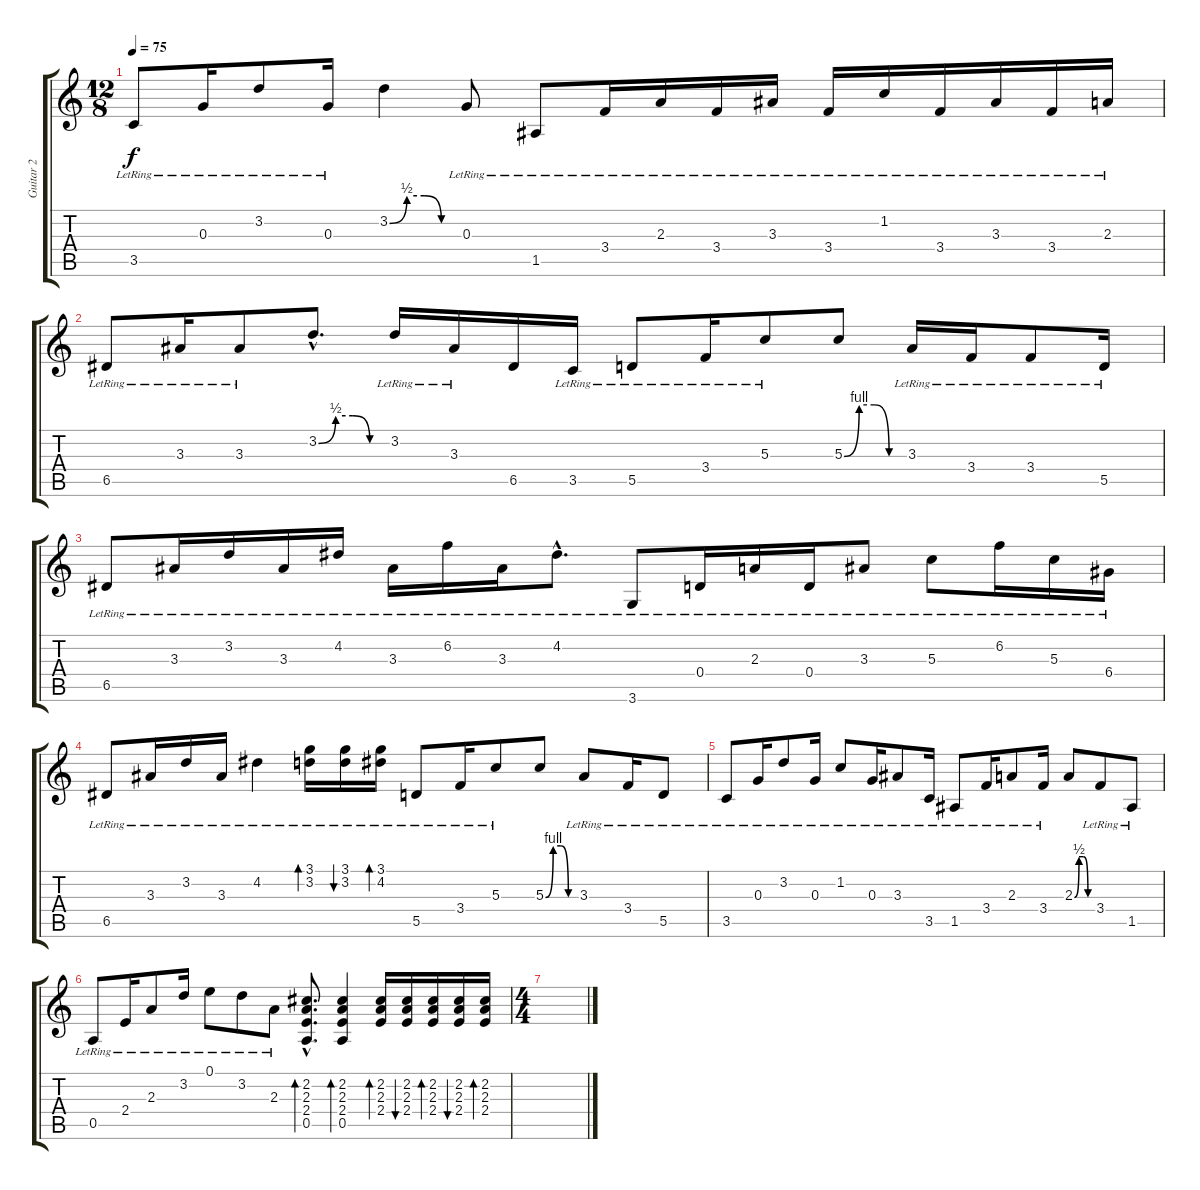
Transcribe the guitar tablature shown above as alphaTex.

\track ("Guitar 2" "Guitar 2") {instrument distortionguitar}
\staff {score tabs}
\tuning (E4 B3 G3 D3 A2 E2) {hide}
\ts (12 8)
\tempo 75
\clef g2
\ks c
3.5{lr}.8{dy f} 0.3{lr}.16 3.2{lr}.8 0.3{lr}.16 3.2{be (custom 0 0 15 2 30 2 45 0 60 0)}.4 0.3{lr}.8 1.5{lr}.8 3.4{lr}.16 2.3{lr}.16 3.4{lr}.16 3.3{lr}.16 3.4{lr}.16 1.2{lr}.16 3.4{lr}.16 3.3{lr}.16 3.4{lr}.16 2.3{lr}.16 |
6.5{lr}.8 3.3{lr}.16 3.3{lr}.8 3.2{be (custom 0 0 15 2 30 2 45 0 60 0) hac}.8{d} 3.2{lr}.16 3.3{lr}.16 6.5.16 3.5{lr}.16 5.5{lr}.8 3.4{lr}.16 5.3{lr}.8 5.3{be (custom 0 0 15 4 30 4 45 0 60 0)}.8 3.3{lr}.16 3.4{lr}.16 3.4{lr}.8 5.5{lr}.16 |
6.5{lr}.8 3.3{lr}.16 3.2{lr}.16 3.3{lr}.16 4.2{lr}.16 3.3{lr}.16 6.2{lr}.16 3.3{lr}.16 4.2{hac lr}.8{d} 3.6{lr}.8 0.4{lr}.16 2.3{lr}.16 0.4{lr}.16 3.3{lr}.8 5.3{lr}.8 6.2{lr}.16 5.3{lr}.16 6.4{lr}.16 |
6.5{lr}.8 3.3{lr}.16 3.2{lr}.16 3.3{lr}.16 4.2{lr}.4 (3.1{lr} 3.2{lr}).16{bd 60} (3.1{lr} 3.2{lr}).16{bu 60} (3.1{lr} 4.2{lr}).16{bd 60} 5.5{lr}.8 3.4{lr}.16 5.3{lr}.8 5.3{be (custom 0 0 15 4 30 4 45 0 60 0)}.8 3.3{lr}.8 3.4{lr}.16 5.5{lr}.8 |
3.5{lr}.8 0.3{lr}.16 3.2{lr}.8 0.3{lr}.16 1.2{lr}.8 0.3{lr}.16 3.3{lr}.8 3.5{lr}.16 1.5{lr}.8 3.4{lr}.16 2.3{lr}.8 3.4{lr}.16 2.3{be (custom 0 0 15 2 30 2 45 0 60 0)}.8 3.4{lr}.8 1.5{lr}.8 |
0.5{lr}.8 2.4{lr}.16 2.3{lr}.8 3.2{lr}.16 0.1{lr}.8 3.2{lr}.8 2.3{lr}.8 (2.2{hac} 2.3{hac} 2.4{hac} 0.5{hac}).8{d bd 120} (2.2 2.3 2.4 0.5).4{bd 120} (2.2 2.3 2.4).16{bd 60} (2.2 2.3 2.4).16{bu 60} (2.2 2.3 2.4).16{bd 60} (2.2 2.3 2.4).16{bu 60} (2.2 2.3 2.4).16{bd 60} |
\ts (4 4)
